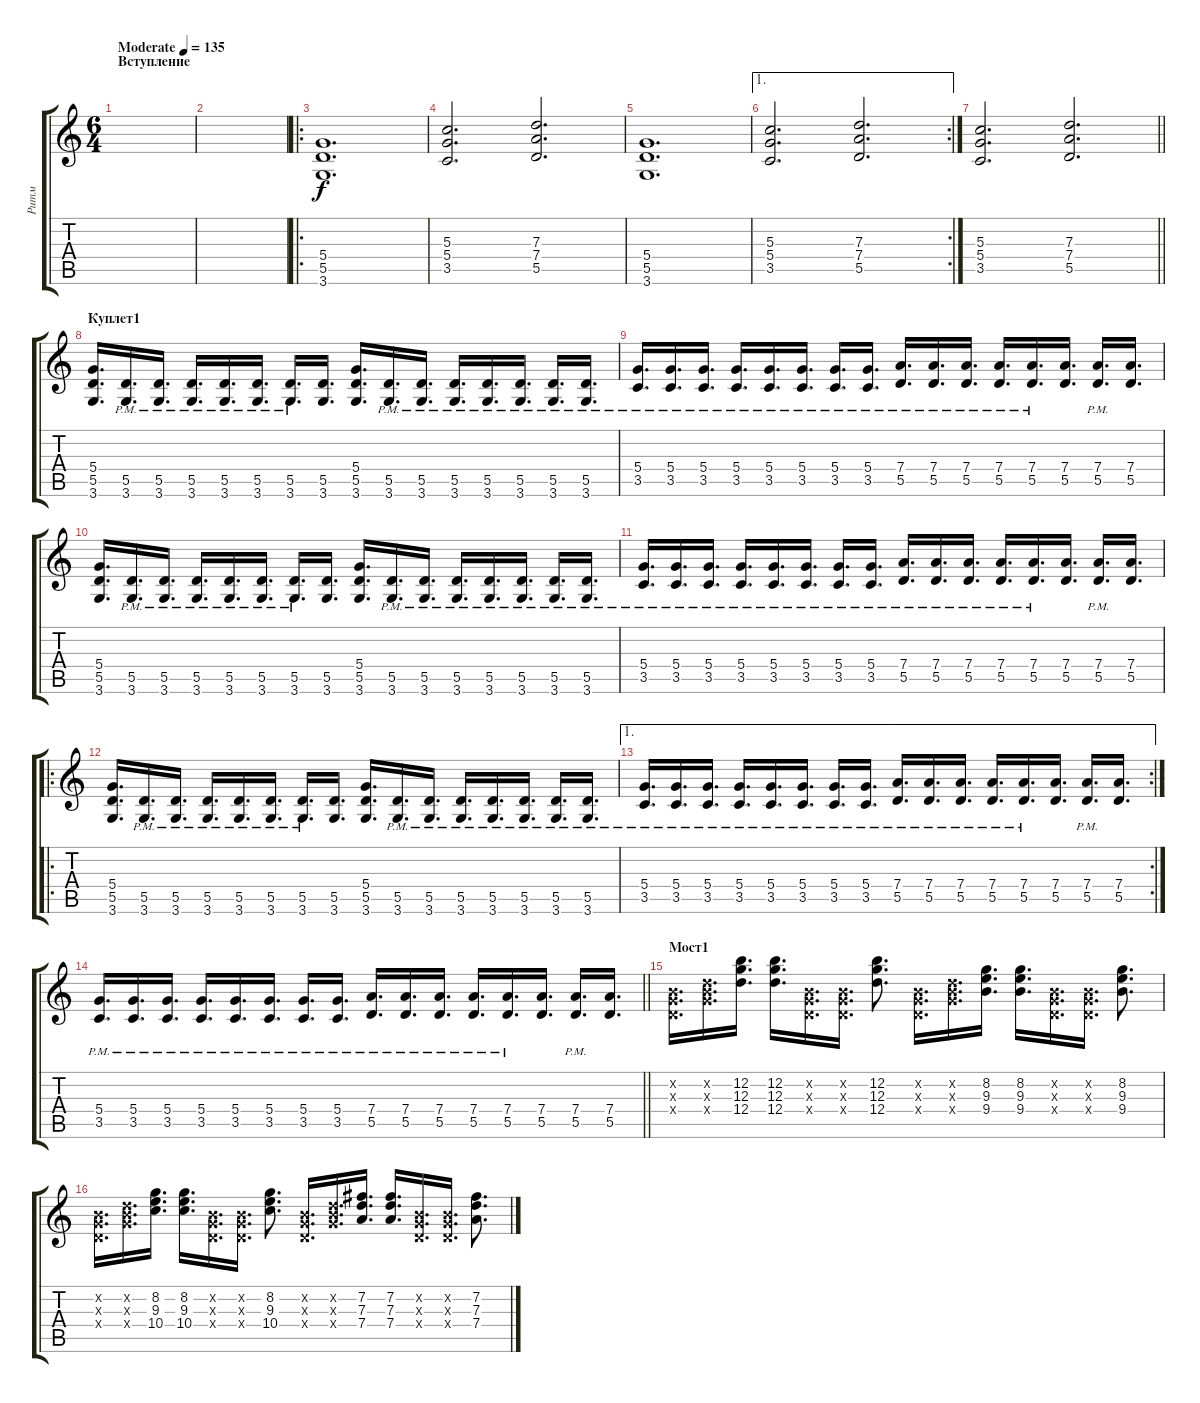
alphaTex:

\track ("Ритм" "Ритм") {instrument distortionguitar}
\staff {score tabs}
\tuning (E4 B3 G3 D3 A2 E2) {hide}
\ts (6 4)
\section ("" "Вступление")
\tempo (135 "Moderate")
\clef g2
\ks c
|
|
\ro
(5.4 5.5 3.6).1{d} |
(5.3 5.4 3.5).2{d} (7.3 7.4 5.5).2{d} |
(5.4 5.5 3.6).1{d} |
\ae 1
\rc 2
(5.3 5.4 3.5).2{d} (7.3 7.4 5.5).2{d} |
\barLineRight lightlight
(5.3 5.4 3.5).2{d} (7.3 7.4 5.5).2{d} |
\section ("" "Куплет1")
(5.4 5.5 3.6).16{d} (5.5{pm} 3.6{pm}).16{d} (5.5{pm} 3.6{pm}).16{d} (5.5{pm} 3.6{pm}).16{d} (5.5{pm} 3.6{pm}).16{d} (5.5{pm} 3.6{pm}).16{d} (5.5{pm} 3.6{pm}).16{d} (5.5 3.6).16{d} (5.4 5.5 3.6).16{d} (5.5{pm} 3.6{pm}).16{d} (5.5{pm} 3.6{pm}).16{d} (5.5{pm} 3.6{pm}).16{d} (5.5{pm} 3.6{pm}).16{d} (5.5{pm} 3.6{pm}).16{d} (5.5{pm} 3.6{pm}).16{d} (5.5{pm} 3.6{pm}).16{d} |
(5.4{pm} 3.5{pm}).16{d} (5.4{pm} 3.5{pm}).16{d} (5.4{pm} 3.5{pm}).16{d} (5.4{pm} 3.5{pm}).16{d} (5.4{pm} 3.5{pm}).16{d} (5.4{pm} 3.5{pm}).16{d} (5.4{pm} 3.5{pm}).16{d} (5.4{pm} 3.5{pm}).16{d} (7.4{pm} 5.5{pm}).16{d} (7.4{pm} 5.5{pm}).16{d} (7.4{pm} 5.5{pm}).16{d} (7.4{pm} 5.5{pm}).16{d} (7.4{pm} 5.5{pm}).16{d} (7.4 5.5).16{d} (7.4{pm} 5.5{pm}).16{d} (7.4 5.5).16{d} |
(5.4 5.5 3.6).16{d} (5.5{pm} 3.6{pm}).16{d} (5.5{pm} 3.6{pm}).16{d} (5.5{pm} 3.6{pm}).16{d} (5.5{pm} 3.6{pm}).16{d} (5.5{pm} 3.6{pm}).16{d} (5.5{pm} 3.6{pm}).16{d} (5.5 3.6).16{d} (5.4 5.5 3.6).16{d} (5.5{pm} 3.6{pm}).16{d} (5.5{pm} 3.6{pm}).16{d} (5.5{pm} 3.6{pm}).16{d} (5.5{pm} 3.6{pm}).16{d} (5.5{pm} 3.6{pm}).16{d} (5.5{pm} 3.6{pm}).16{d} (5.5{pm} 3.6{pm}).16{d} |
(5.4{pm} 3.5{pm}).16{d} (5.4{pm} 3.5{pm}).16{d} (5.4{pm} 3.5{pm}).16{d} (5.4{pm} 3.5{pm}).16{d} (5.4{pm} 3.5{pm}).16{d} (5.4{pm} 3.5{pm}).16{d} (5.4{pm} 3.5{pm}).16{d} (5.4{pm} 3.5{pm}).16{d} (7.4{pm} 5.5{pm}).16{d} (7.4{pm} 5.5{pm}).16{d} (7.4{pm} 5.5{pm}).16{d} (7.4{pm} 5.5{pm}).16{d} (7.4{pm} 5.5{pm}).16{d} (7.4 5.5).16{d} (7.4{pm} 5.5{pm}).16{d} (7.4 5.5).16{d} |
\ro
(5.4 5.5 3.6).16{d} (5.5{pm} 3.6{pm}).16{d} (5.5{pm} 3.6{pm}).16{d} (5.5{pm} 3.6{pm}).16{d} (5.5{pm} 3.6{pm}).16{d} (5.5{pm} 3.6{pm}).16{d} (5.5{pm} 3.6{pm}).16{d} (5.5 3.6).16{d} (5.4 5.5 3.6).16{d} (5.5{pm} 3.6{pm}).16{d} (5.5{pm} 3.6{pm}).16{d} (5.5{pm} 3.6{pm}).16{d} (5.5{pm} 3.6{pm}).16{d} (5.5{pm} 3.6{pm}).16{d} (5.5{pm} 3.6{pm}).16{d} (5.5{pm} 3.6{pm}).16{d} |
\ae 1
\rc 2
(5.4{pm} 3.5{pm}).16{d} (5.4{pm} 3.5{pm}).16{d} (5.4{pm} 3.5{pm}).16{d} (5.4{pm} 3.5{pm}).16{d} (5.4{pm} 3.5{pm}).16{d} (5.4{pm} 3.5{pm}).16{d} (5.4{pm} 3.5{pm}).16{d} (5.4{pm} 3.5{pm}).16{d} (7.4{pm} 5.5{pm}).16{d} (7.4{pm} 5.5{pm}).16{d} (7.4{pm} 5.5{pm}).16{d} (7.4{pm} 5.5{pm}).16{d} (7.4{pm} 5.5{pm}).16{d} (7.4 5.5).16{d} (7.4{pm} 5.5{pm}).16{d} (7.4 5.5).16{d} |
\barLineRight lightlight
(5.4{pm} 3.5{pm}).16{d} (5.4{pm} 3.5{pm}).16{d} (5.4{pm} 3.5{pm}).16{d} (5.4{pm} 3.5{pm}).16{d} (5.4{pm} 3.5{pm}).16{d} (5.4{pm} 3.5{pm}).16{d} (5.4{pm} 3.5{pm}).16{d} (5.4{pm} 3.5{pm}).16{d} (7.4{pm} 5.5{pm}).16{d} (7.4{pm} 5.5{pm}).16{d} (7.4{pm} 5.5{pm}).16{d} (7.4{pm} 5.5{pm}).16{d} (7.4{pm} 5.5{pm}).16{d} (7.4 5.5).16{d} (7.4{pm} 5.5{pm}).16{d} (7.4 5.5).16{d} |
\section ("" "Мост1")
(0.2{x} 0.3{x} 0.4{x}).16{d volume 16 instrument electricguitarclean} (3.2{x} 4.3{x} 5.4{x}).16{d} (12.2 12.3 12.4).16{d} (12.2 12.3 12.4).16{d} (0.2{x} 0.3{x} 0.4{x}).16{d} (0.2{x} 0.3{x} 0.4{x}).16{d} (12.2 12.3 12.4).8{d} (0.2{x} 0.3{x} 0.4{x}).16{d} (3.2{x} 4.3{x} 5.4{x}).16{d} (8.2 9.3 9.4).16{d} (8.2 9.3 9.4).16{d} (0.2{x} 0.3{x} 0.4{x}).16{d} (0.2{x} 0.3{x} 0.4{x}).16{d} (8.2 9.3 9.4).8{d} |
(0.2{x} 0.3{x} 0.4{x}).16{d} (3.2{x} 4.3{x} 5.4{x}).16{d} (8.2 9.3 10.4).16{d} (8.2 9.3 10.4).16{d} (0.2{x} 0.3{x} 0.4{x}).16{d} (0.2{x} 0.3{x} 0.4{x}).16{d} (8.2 9.3 10.4).8{d} (0.2{x} 0.3{x} 0.4{x}).16{d} (3.2{x} 4.3{x} 5.4{x}).16{d} (7.2 7.3 7.4).16{d} (7.2 7.3 7.4).16{d} (0.2{x} 0.3{x} 0.4{x}).16{d} (0.2{x} 0.3{x} 0.4{x}).16{d} (7.2 7.3 7.4).8{d}
